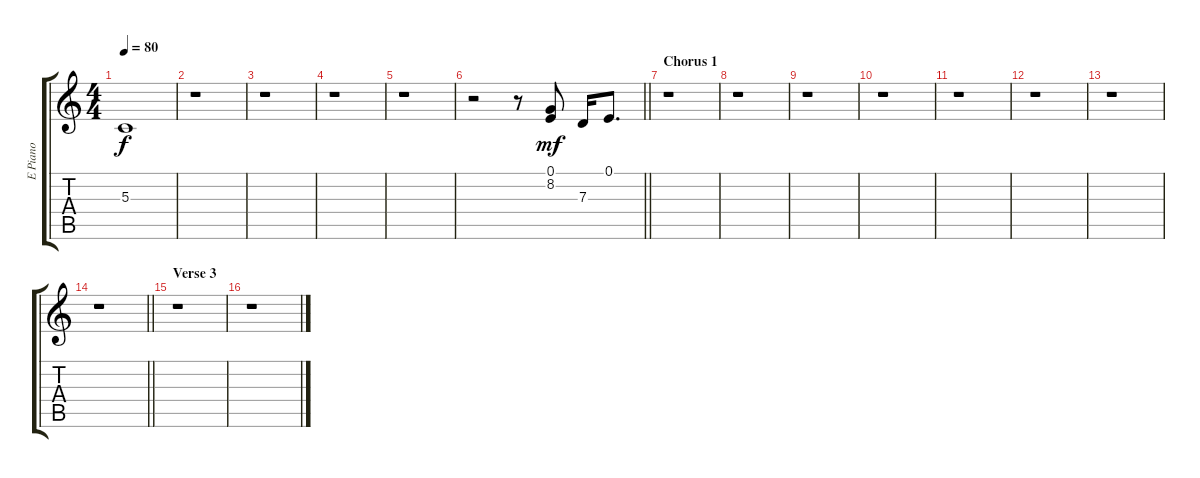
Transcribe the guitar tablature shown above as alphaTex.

\track ("E Piano" "E Piano") {instrument electricpiano1}
\staff {score tabs}
\tuning (E4 B3 G3 D3 A2 E2) {hide}
\ts (4 4)
\tempo 80
\clef g2
\ks c
5.3{t}.1{dy f} |
r.1 |
r.1 |
r.1 |
r.1 |
\barLineRight lightlight
r.2 r.8 (0.1 8.2).8{dy mf} 7.3.16 0.1.8{d} |
\section ("" "Chorus 1")
r.1 |
r.1 |
r.1 |
r.1 |
r.1 |
r.1 |
r.1 |
\barLineRight lightlight
r.1 |
\section ("" "Verse 3")
r.1 |
r.1
